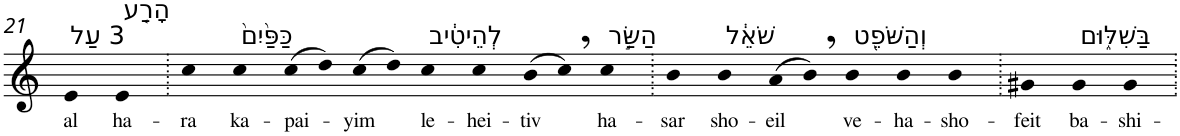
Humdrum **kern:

**kern	**text
*part1	*part1
*staff1	*staff1
*I"Piano	*
*I'Pno	*
!!LO:PB:g=z
*clefG2	*
*k[]	*
=21	=21
!LO:TX:a:t=3 עַל	!
!	!LO:LY:b
4e	al
!LO:TX:a:t=הָרַ֤ע	!
!	!LO:LY:b
4e	ha-
=22.	=22.
!	!LO:LY:b
4cc	-ra
!LO:TX:a:t=כַּפַּ֙יִם֙	!
!	!LO:LY:b
4cc	ka-
!	!LO:LY:b
(>8cc	-pai-
8dd)	.
!	!LO:LY:b
(>8cc	-yim
8dd)	.
!LO:TX:a:t=לְהֵיטִ֔יב	!
!	!LO:LY:b
4cc	le-
!	!LO:LY:b
4cc	-hei-
!	!LO:LY:b
(>8b	-tiv
8cc,)	.
!LO:TX:a:t=הַשַּׂ֣ר	!
!	!LO:LY:b
4cc	ha-
=23.	=23.
!	!LO:LY:b
4b	-sar
!LO:TX:a:t=שֹׁאֵ֔ל	!
!	!LO:LY:b
4b	sho-
!	!LO:LY:b
(>8a	-eil
8b,)	.
!LO:TX:a:t=וְהַשֹּׁפֵ֖ט	!
!	!LO:LY:b
4b	ve-
!	!LO:LY:b
4b	-ha-
!	!LO:LY:b
4b	-sho-
=24.	=24.
!	!LO:LY:b
4g#X	-feit
!LO:TX:a:t=בַּשִׁלּ֑וּם	!
!	!LO:LY:b
4g#	ba-
!	!LO:LY:b
4g#	-shi-
=.	=.
*-	*-
